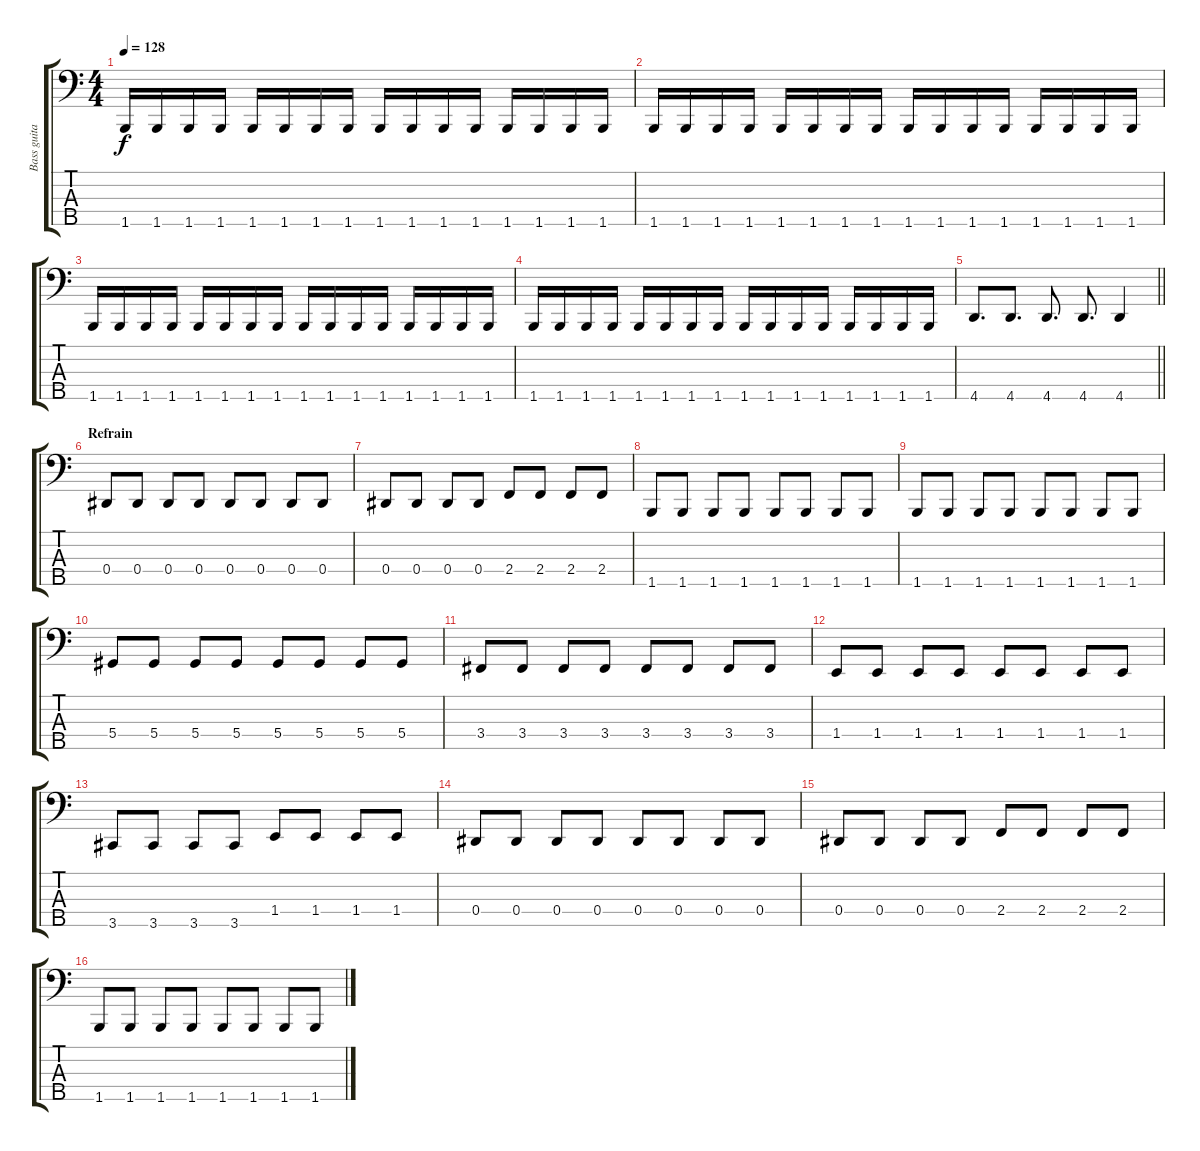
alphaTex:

\track ("Bass guitar" "Bass guita") {instrument electricbassfinger}
\staff {score tabs}
\tuning (Gb2 Db2 Ab1 Eb1 Bb0) {hide}
\ts (4 4)
\tempo 128
\clef f4
\ks c
1.5.16{dy f} 1.5.16 1.5.16 1.5.16 1.5.16 1.5.16 1.5.16 1.5.16 1.5.16 1.5.16 1.5.16 1.5.16 1.5.16 1.5.16 1.5.16 1.5.16 |
1.5.16 1.5.16 1.5.16 1.5.16 1.5.16 1.5.16 1.5.16 1.5.16 1.5.16 1.5.16 1.5.16 1.5.16 1.5.16 1.5.16 1.5.16 1.5.16 |
1.5.16 1.5.16 1.5.16 1.5.16 1.5.16 1.5.16 1.5.16 1.5.16 1.5.16 1.5.16 1.5.16 1.5.16 1.5.16 1.5.16 1.5.16 1.5.16 |
1.5.16 1.5.16 1.5.16 1.5.16 1.5.16 1.5.16 1.5.16 1.5.16 1.5.16 1.5.16 1.5.16 1.5.16 1.5.16 1.5.16 1.5.16 1.5.16 |
\barLineRight lightlight
4.5.8{d} 4.5.8{d} 4.5.8{d} 4.5.8{d} 4.5.4 |
\section ("" "Refrain")
0.4.8 0.4.8 0.4.8 0.4.8 0.4.8 0.4.8 0.4.8 0.4.8 |
0.4.8 0.4.8 0.4.8 0.4.8 2.4.8 2.4.8 2.4.8 2.4.8 |
1.5.8 1.5.8 1.5.8 1.5.8 1.5.8 1.5.8 1.5.8 1.5.8 |
1.5.8 1.5.8 1.5.8 1.5.8 1.5.8 1.5.8 1.5.8 1.5.8 |
5.4.8 5.4.8 5.4.8 5.4.8 5.4.8 5.4.8 5.4.8 5.4.8 |
3.4.8 3.4.8 3.4.8 3.4.8 3.4.8 3.4.8 3.4.8 3.4.8 |
1.4.8 1.4.8 1.4.8 1.4.8 1.4.8 1.4.8 1.4.8 1.4.8 |
3.5.8 3.5.8 3.5.8 3.5.8 1.4.8 1.4.8 1.4.8 1.4.8 |
0.4.8 0.4.8 0.4.8 0.4.8 0.4.8 0.4.8 0.4.8 0.4.8 |
0.4.8 0.4.8 0.4.8 0.4.8 2.4.8 2.4.8 2.4.8 2.4.8 |
1.5.8 1.5.8 1.5.8 1.5.8 1.5.8 1.5.8 1.5.8 1.5.8
